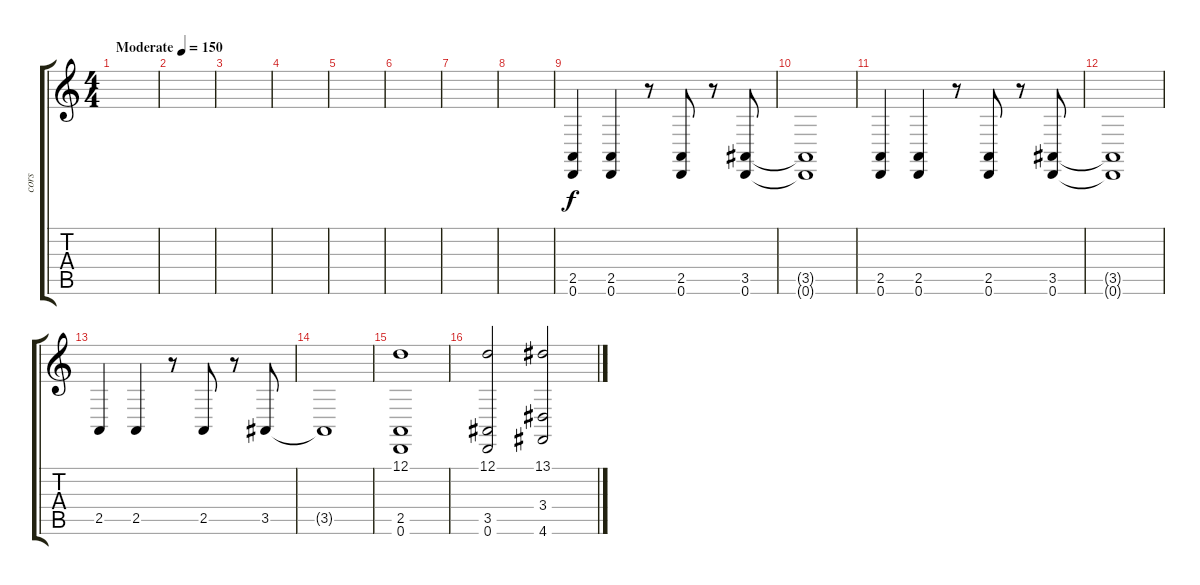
\track ("cors" "cors") {instrument trombone bank 1}
\staff {score tabs}
\tuning (D4 A3 F3 C3 G2 D2) {hide}
\ts (4 4)
\tempo (150 "Moderate")
\clef g2
\ks c
|
|
|
|
|
|
|
|
(2.5 0.6).4 (2.5 0.6).4 r.8 (2.5 0.6).8 r.8 (3.5 0.6).8 |
(3.5{t} 0.6{t}).1 |
(2.5 0.6).4 (2.5 0.6).4 r.8 (2.5 0.6).8 r.8 (3.5 0.6).8 |
(3.5{t} 0.6{t}).1 |
2.5.4 2.5.4 r.8 2.5.8 r.8 3.5.8 |
3.5{t}.1 |
(12.1 2.5 0.6).1 |
(12.1 3.5 0.6).2 (13.1 3.4 4.6).2
